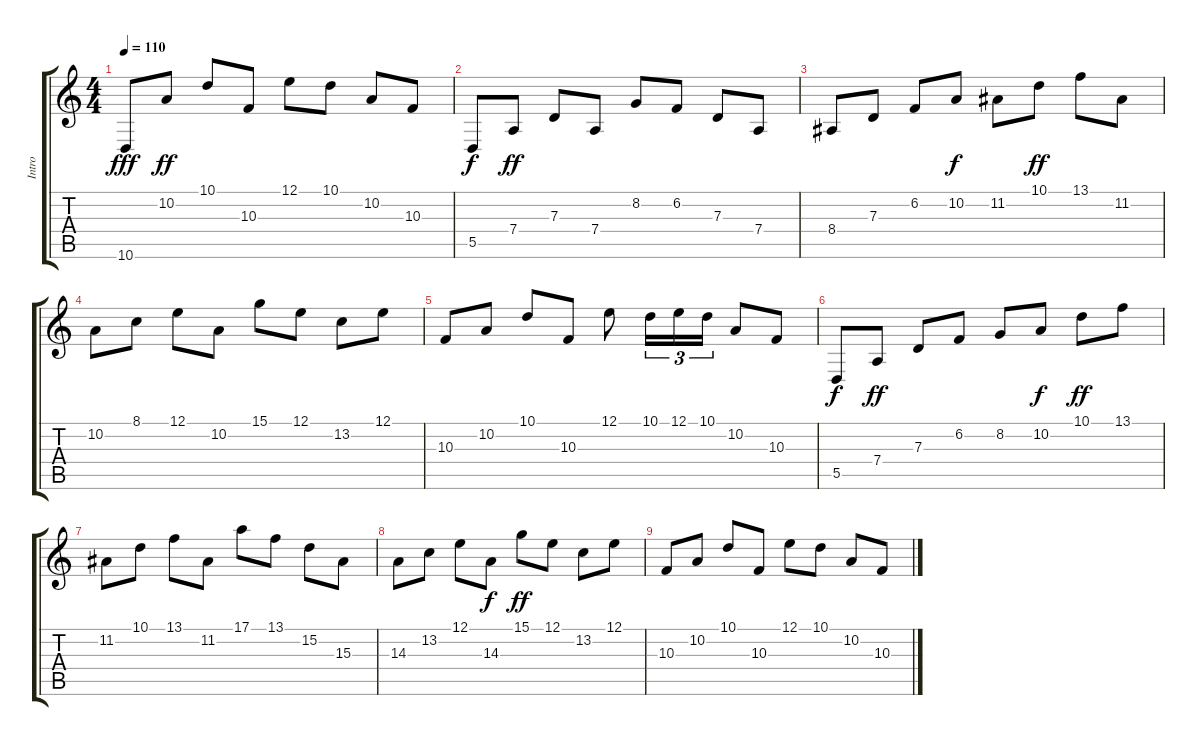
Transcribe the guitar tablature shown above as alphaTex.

\track ("Intro" "Intro") {instrument electricpiano2}
\staff {score tabs}
\tuning (E4 B3 G3 D3 A2 E2) {hide}
\ts (4 4)
\tempo 110
\clef g2
\ks c
10.6.8{dy fff} 10.2.8{dy ff} 10.1.8 10.3.8 12.1.8 10.1.8 10.2.8 10.3.8 |
5.5.8{dy f} 7.4.8{dy ff} 7.3.8 7.4.8 8.2.8 6.2.8 7.3.8 7.4.8 |
8.4.8 7.3.8 6.2.8 10.2.8{dy f} 11.2.8 10.1.8{dy ff} 13.1.8 11.2.8 |
10.2.8 8.1.8 12.1.8 10.2.8 15.1.8 12.1.8 13.2.8 12.1.8 |
10.3.8 10.2.8 10.1.8 10.3.8 12.1.8 10.1.16{tu (3 2)} 12.1.16{tu (3 2)} 10.1.16{tu (3 2)} 10.2.8 10.3.8 |
5.5.8{dy f} 7.4.8{dy ff} 7.3.8 6.2.8 8.2.8 10.2.8{dy f} 10.1.8{dy ff} 13.1.8 |
11.2.8 10.1.8 13.1.8 11.2.8 17.1.8 13.1.8 15.2.8 15.3.8 |
14.3.8 13.2.8 12.1.8 14.3.8{dy f} 15.1.8{dy ff} 12.1.8 13.2.8 12.1.8 |
10.3.8 10.2.8 10.1.8 10.3.8 12.1.8 10.1.8 10.2.8 10.3.8
